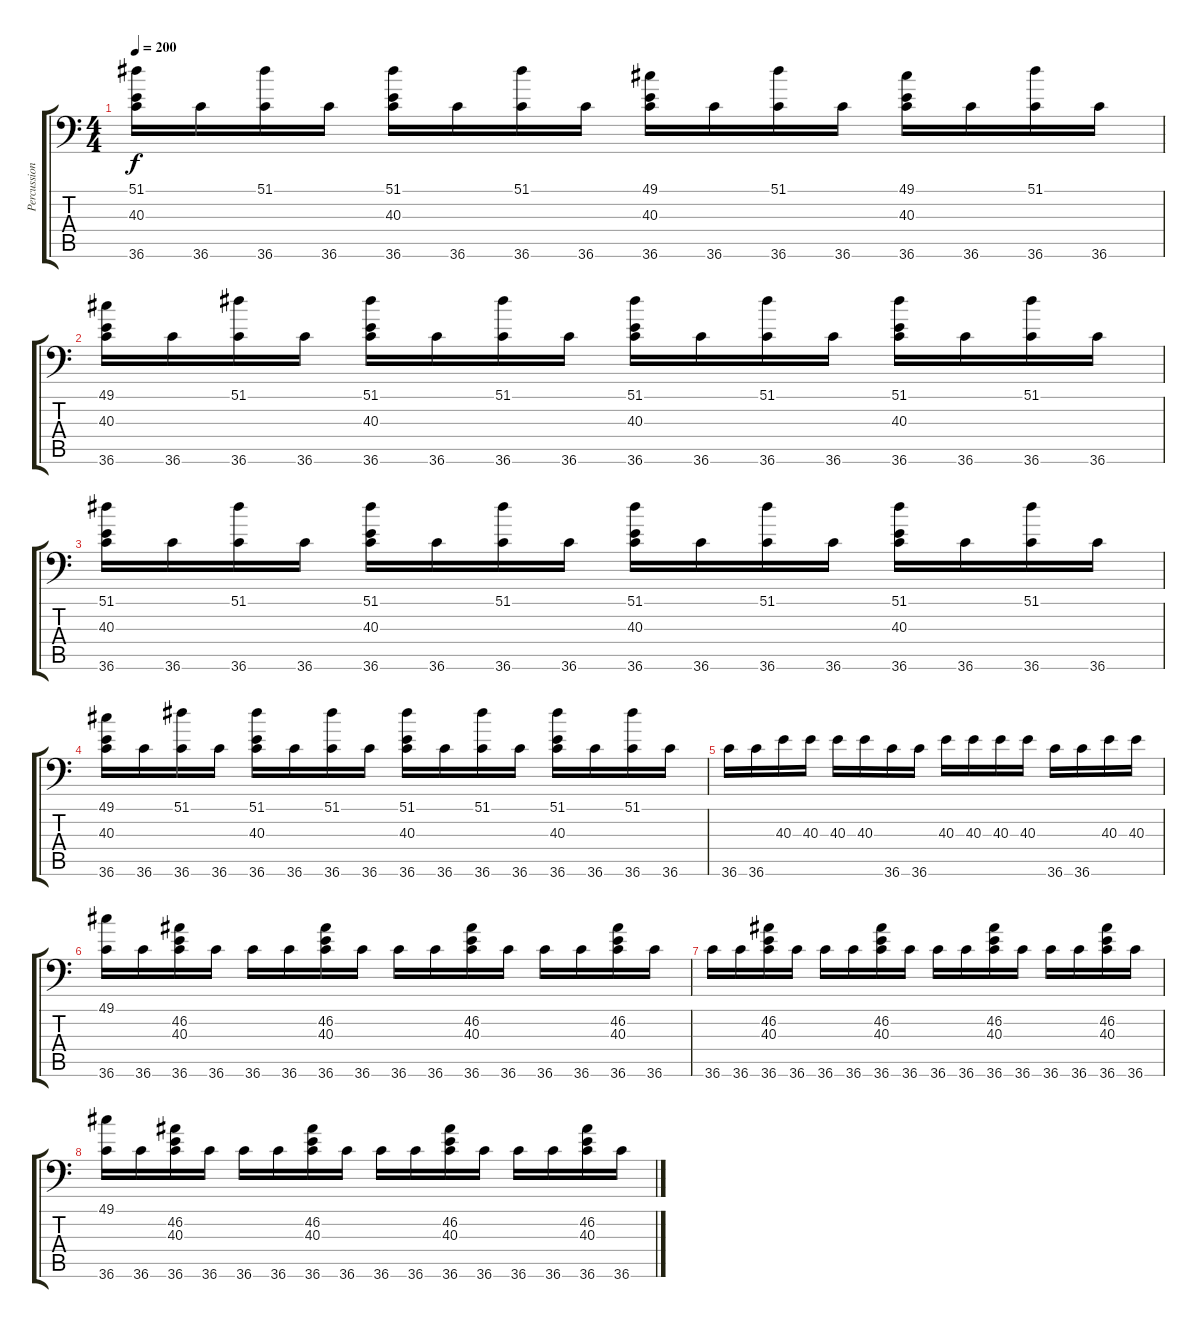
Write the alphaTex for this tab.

\track ("Percussion" "Percussion") {instrument acousticgrandpiano}
\staff {score tabs}
\tuning (C-1 C-1 C-1 C-1 C-1 C-1) {hide}
\ts (4 4)
\tempo 200
\clef f4
\ks c
(51.1 40.3 36.6).16{dy f} 36.6.16 (51.1 36.6).16 36.6.16 (51.1 40.3 36.6).16 36.6.16 (51.1 36.6).16 36.6.16 (49.1 40.3 36.6).16 36.6.16 (51.1 36.6).16 36.6.16 (49.1 40.3 36.6).16 36.6.16 (51.1 36.6).16 36.6.16 |
(49.1 40.3 36.6).16 36.6.16 (51.1 36.6).16 36.6.16 (51.1 40.3 36.6).16 36.6.16 (51.1 36.6).16 36.6.16 (51.1 40.3 36.6).16 36.6.16 (51.1 36.6).16 36.6.16 (51.1 40.3 36.6).16 36.6.16 (51.1 36.6).16 36.6.16 |
(51.1 40.3 36.6).16 36.6.16 (51.1 36.6).16 36.6.16 (51.1 40.3 36.6).16 36.6.16 (51.1 36.6).16 36.6.16 (51.1 40.3 36.6).16 36.6.16 (51.1 36.6).16 36.6.16 (51.1 40.3 36.6).16 36.6.16 (51.1 36.6).16 36.6.16 |
(49.1 40.3 36.6).16 36.6.16 (51.1 36.6).16 36.6.16 (51.1 40.3 36.6).16 36.6.16 (51.1 36.6).16 36.6.16 (51.1 40.3 36.6).16 36.6.16 (51.1 36.6).16 36.6.16 (51.1 40.3 36.6).16 36.6.16 (51.1 36.6).16 36.6.16 |
36.6.16 36.6.16 40.3.16 40.3.16 40.3.16 40.3.16 36.6.16 36.6.16 40.3.16 40.3.16 40.3.16 40.3.16 36.6.16 36.6.16 40.3.16 40.3.16 |
(49.1 36.6).16 36.6.16 (46.2 40.3 36.6).16 36.6.16 36.6.16 36.6.16 (46.2 40.3 36.6).16 36.6.16 36.6.16 36.6.16 (46.2 40.3 36.6).16 36.6.16 36.6.16 36.6.16 (46.2 40.3 36.6).16 36.6.16 |
36.6.16 36.6.16 (46.2 40.3 36.6).16 36.6.16 36.6.16 36.6.16 (46.2 40.3 36.6).16 36.6.16 36.6.16 36.6.16 (46.2 40.3 36.6).16 36.6.16 36.6.16 36.6.16 (46.2 40.3 36.6).16 36.6.16 |
(49.1 36.6).16 36.6.16 (46.2 40.3 36.6).16 36.6.16 36.6.16 36.6.16 (46.2 40.3 36.6).16 36.6.16 36.6.16 36.6.16 (46.2 40.3 36.6).16 36.6.16 36.6.16 36.6.16 (46.2 40.3 36.6).16 36.6.16
